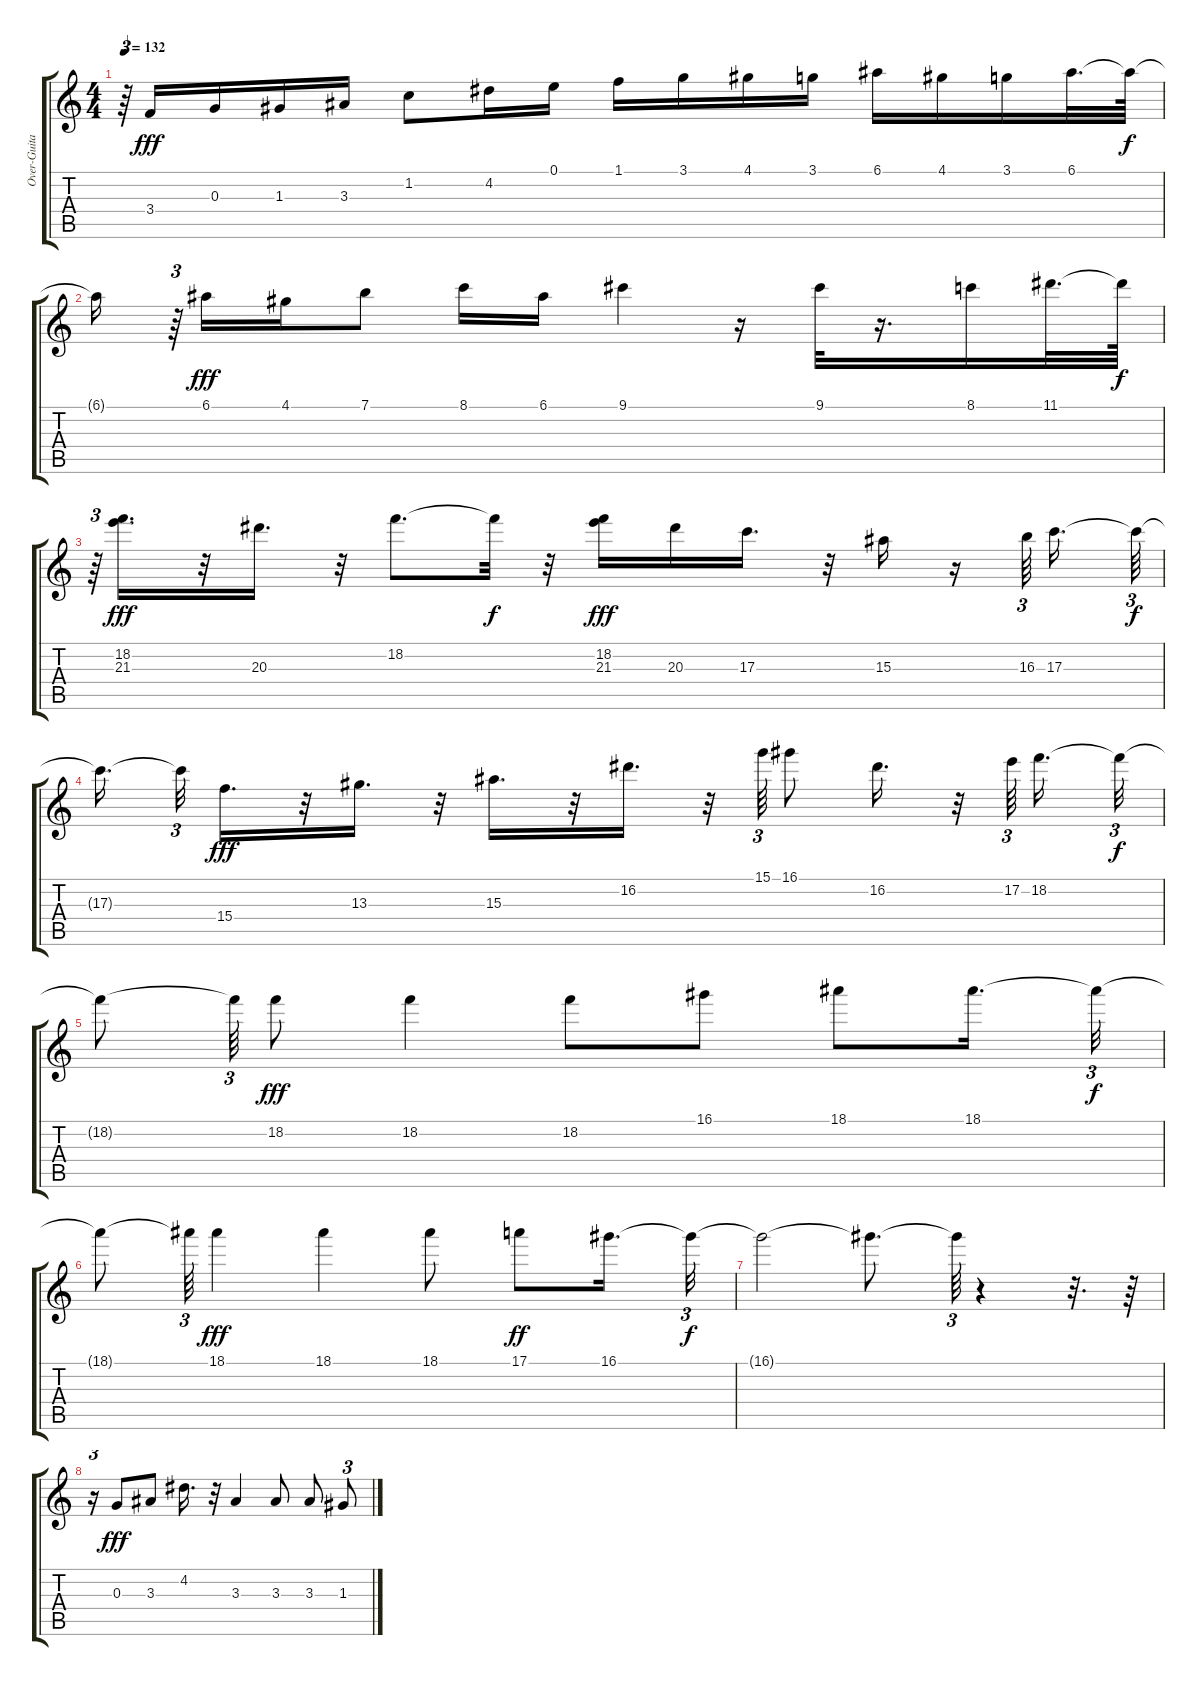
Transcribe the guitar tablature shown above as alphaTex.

\track ("Over-Guitar" "Over-Guita") {instrument overdrivenguitar}
\staff {score tabs}
\tuning (E4 B3 G3 D3 A2 E2) {hide}
\ts (4 4)
\tempo 132
\clef g2
\ks c
r.64{tu (3 2) dy f} 3.4.16{dy fff} 0.3.16 1.3.16 3.3.16 1.2.8 4.2.16 0.1.16 1.1.16 3.1.16 4.1.16 3.1.16 6.1.16 4.1.16 3.1.16 6.1.32{d} 6.1{t}.64{dy f} |
6.1{t}.16 r.64{tu (3 2)} 6.1.16{dy fff} 4.1.16 7.1.8 8.1.16 6.1.16 9.1.4 r.16 9.1.32 r.16{d} 8.1.16 11.1.32{d} 11.1{t}.64{dy f} |
r.64{tu (3 2)} (18.2 21.3).16{d dy fff} r.32 20.3.16{d} r.32 18.2.8{d} 18.2{t}.32{dy f} r.32 (18.2 21.3).16{dy fff} 20.3.16 17.3.16{d} r.32 15.3.16 r.16 16.3.64{tu (3 2) beam splitsecondary} 17.3.16{d} 17.3{t}.64{tu (3 2) dy f} |
17.3{t}.16{d beam splitsecondary} 17.3{t}.32{tu (3 2)} 15.4.16{d dy fff} r.32 13.3.16{d} r.32 15.3.16{d} r.32 16.2.16{d} r.32 15.1.64{tu (3 2)} 16.1.8 16.2.16{d} r.32 17.2.64{tu (3 2) beam splitsecondary} 18.2.16{d} 18.2{t}.32{tu (3 2) dy f} |
18.2{t}.8 18.2{t}.64{tu (3 2)} 18.2.8{dy fff} 18.2.4 18.2.8 16.1.8 18.1.8 18.1.16{d} 18.1{t}.32{tu (3 2) dy f} |
18.1{t}.8 18.1{t}.64{tu (3 2)} 18.1.4{dy fff} 18.1.4 18.1.8 17.1.8{dy ff} 16.1.16{d} 16.1{t}.32{tu (3 2) dy f} |
16.1{t}.2 16.1{t}.8{d} 16.1{t}.64{tu (3 2)} r.4 r.32{d} r.64 |
r.16{tu (3 2)} 0.3.8{dy fff volume 13 balance 12} 3.3.8 4.2.16{d} r.32 3.3.4 3.3.8 3.3.8 1.3.8{tu (3 2)}
